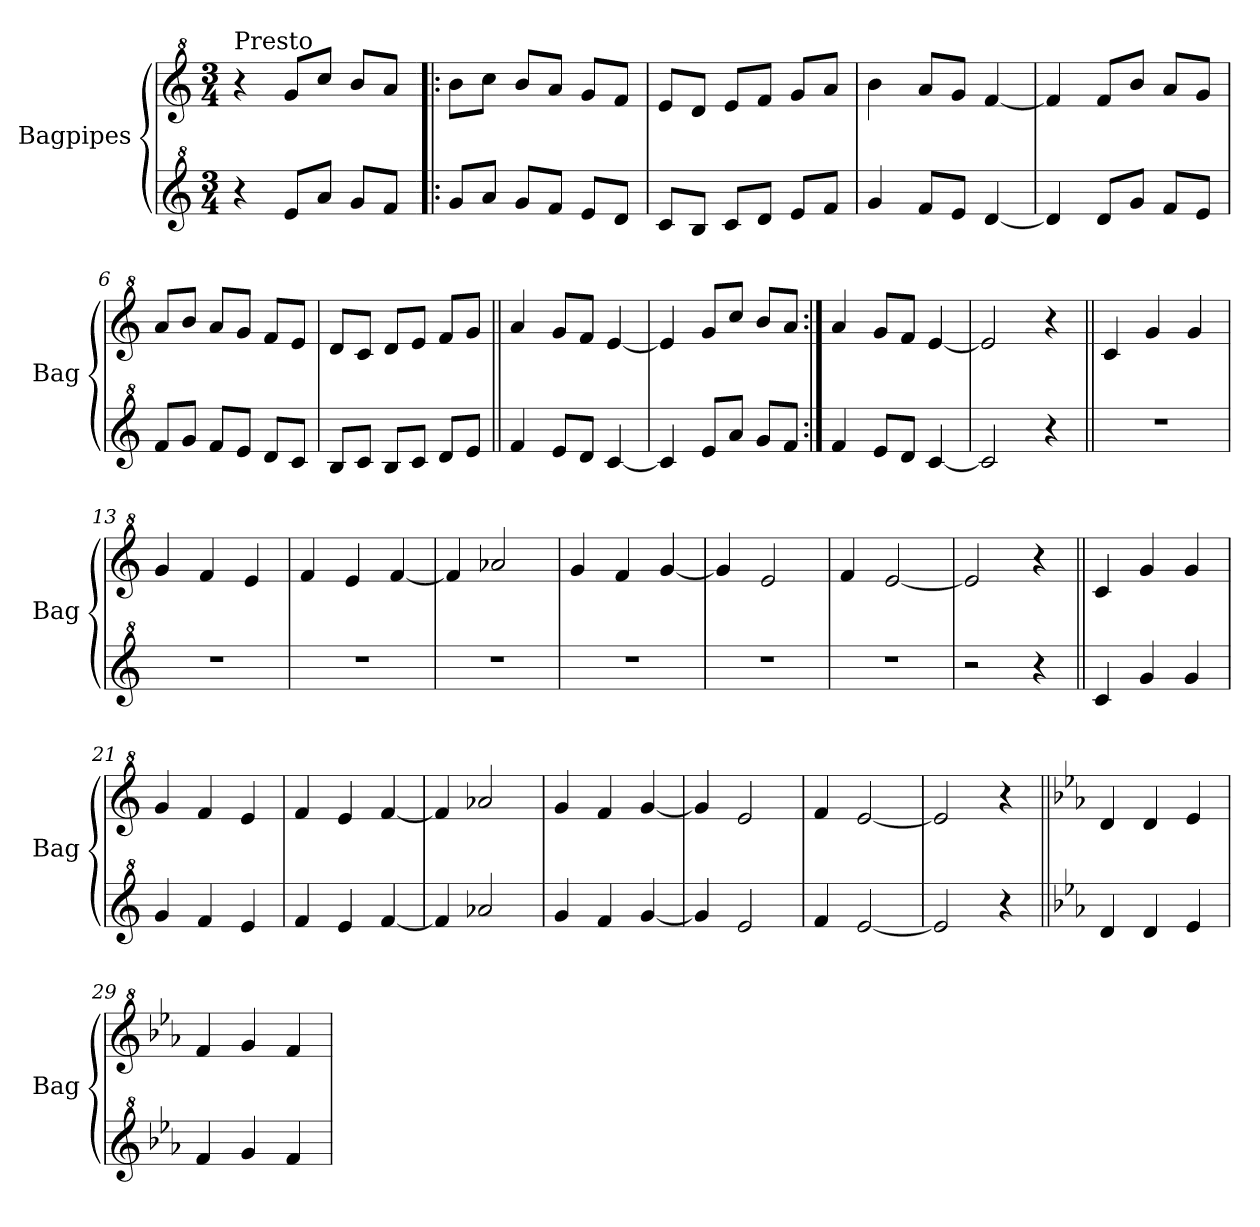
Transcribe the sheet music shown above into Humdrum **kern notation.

**kern	**kern
*part2	*part1
*staff2	*staff1
*I"Bagpipes	*I"Bagpipes
*I'Bag	*I'Bag
*clefG^2	*clefG^2
*k[]	*k[]
*C:	*C:
*M3/4	*M3/4
=1	=1
!	!LO:TX:a:t=Presto
4r	4r
8ee/L	8gg/L
8aa/J	8ccc/J
8gg/L	8bb/L
8ff/J	8aa/J
=2!|:	=2!|:
8gg/L	8bb\L
8aa/J	8ccc\J
8gg/L	8bb/L
8ff/J	8aa/J
8ee/L	8gg/L
8dd/J	8ff/J
=3	=3
8cc/L	8ee/L
8b/J	8dd/J
8cc/L	8ee/L
8dd/J	8ff/J
8ee/L	8gg/L
8ff/J	8aa/J
=4	=4
4gg/	4bb\
8ff/L	8aa/L
8ee/J	8gg/J
[4dd/	[4ff/
=5	=5
4dd/]	4ff/]
8dd/L	8ff/L
8gg/J	8bb/J
8ff/L	8aa/L
8ee/J	8gg/J
=6	=6
8ff/L	8aa/L
8gg/J	8bb/J
8ff/L	8aa/L
8ee/J	8gg/J
8dd/L	8ff/L
8cc/J	8ee/J
=7	=7
8b/L	8dd/L
8cc/J	8cc/J
8b/L	8dd/L
8cc/J	8ee/J
8dd/L	8ff/L
8ee/J	8gg/J
=8||	=8||
4ff/	4aa/
8ee/L	8gg/L
8dd/J	8ff/J
[4cc/	[4ee/
!!LO:LB:g=z
=9	=9
4cc/]	4ee/]
8ee/L	8gg/L
8aa/J	8ccc/J
8gg/L	8bb/L
8ff/J	8aa/J
=10:|!	=10:|!
4ff/	4aa/
8ee/L	8gg/L
8dd/J	8ff/J
[4cc/	[4ee/
=11	=11
2cc/]	2ee/]
4r	4r
=12||	=12||
2.r	4cc/
.	4gg/
.	4gg/
=13	=13
2.r	4gg/
.	4ff/
.	4ee/
=14	=14
2.r	4ff/
.	4ee/
.	[4ff/
=15	=15
2.r	4ff/]
.	2aa-X/
=16	=16
2.r	4gg/
.	4ff/
.	[4gg/
=17	=17
2.r	4gg/]
.	2ee/
=18	=18
2.r	4ff/
.	[2ee/
=19	=19
2r	2ee/]
4r	4r
=20||	=20||
4cc/	4cc/
4gg/	4gg/
4gg/	4gg/
=21	=21
4gg/	4gg/
4ff/	4ff/
4ee/	4ee/
!!LO:LB:g=z
=22	=22
4ff/	4ff/
4ee/	4ee/
[4ff/	[4ff/
=23	=23
4ff/]	4ff/]
2aa-X/	2aa-X/
=24	=24
4gg/	4gg/
4ff/	4ff/
[4gg/	[4gg/
=25	=25
4gg/]	4gg/]
2ee/	2ee/
=26	=26
4ff/	4ff/
[2ee/	[2ee/
=27	=27
2ee/]	2ee/]
4r	4r
=28||	=28||
*k[b-e-a-]	*k[b-e-a-]
*E-:	*E-:
4dd/	4dd/
4dd/	4dd/
4ee-/	4ee-/
=29	=29
4ff/	4ff/
4gg/	4gg/
4ff/	4ff/
=	=
*-	*-
